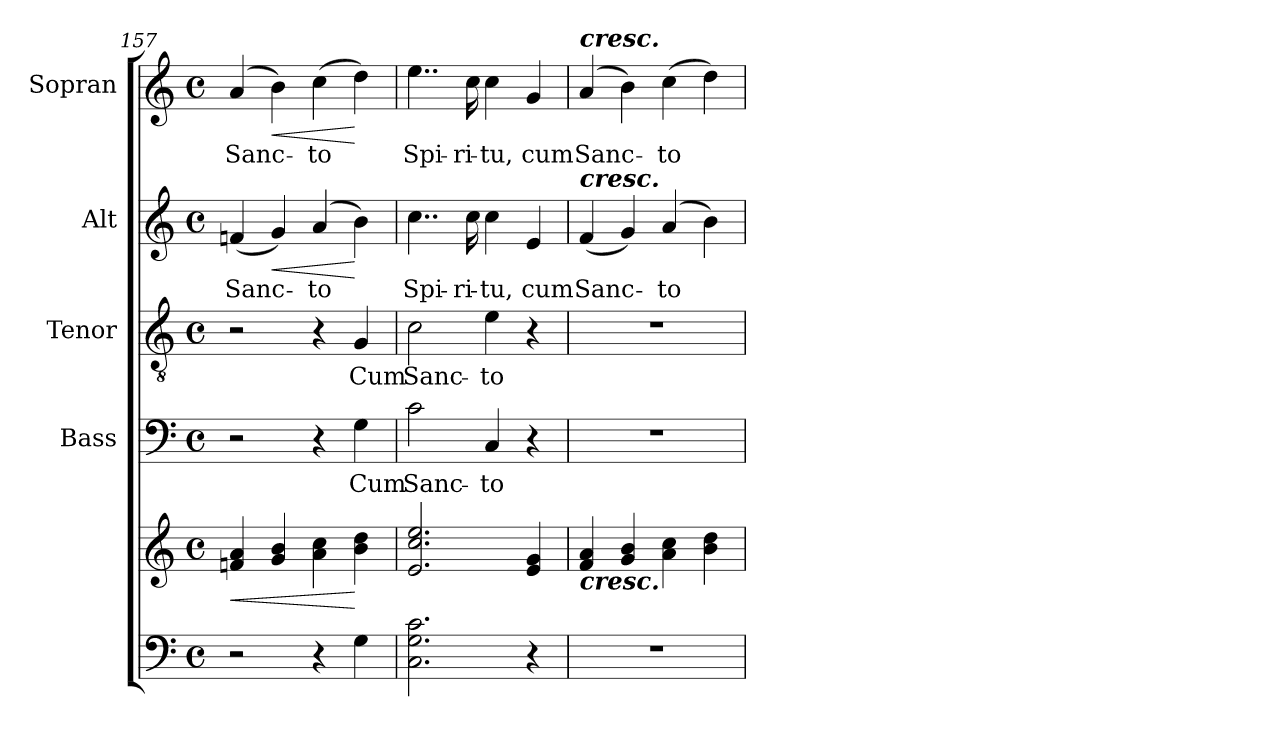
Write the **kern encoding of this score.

**kern	**kern	**dynam	**kern	**text	**kern	**text	**kern	**text	**dynam	**kern	**text	**dynam
*part5	*part5	*part5	*part4	*part4	*part3	*part3	*part2	*part2	*part2	*part1	*part1	*part1
*staff6	*staff5	*staff5/6	*staff4	*staff4	*staff3	*staff3	*staff2	*staff2	*staff2	*staff1	*staff1	*staff1
*	*	*	*I"Bass	*	*I"Tenor	*	*I"Alt	*	*	*I"Sopran	*	*
*	*	*	*I'B.	*	*I'T.	*	*I'A.	*	*	*I'S.	*	*
!!LO:LB:g=z
*clefF4	*clefG2	*	*clefF4	*	*clefGv2	*	*clefG2	*	*	*clefG2	*	*
*k[]	*k[]	*	*k[]	*	*k[]	*	*k[]	*	*	*k[]	*	*
*C:	*C:	*	*C:	*	*C:	*	*C:	*	*	*C:	*	*
*M4/4	*M4/4	*	*M4/4	*	*M4/4	*	*M4/4	*	*	*M4/4	*	*
*met(c)	*met(c)	*	*met(c)	*	*met(c)	*	*met(c)	*	*	*met(c)	*	*
=157	=157	=157	=157	=157	=157	=157	=157	=157	=157	=157	=157	=157
!	!	!LO:HP:b	!	!	!	!	!	!LO:LY:b	!	!	!LO:LY:b	!
2r	4fn/ 4a/	<	2r	.	2r	.	(<4fn/	Sanc-	.	(4a/	Sanc-	.
!	!	!	!	!	!	!	!	!	!LO:HP:b	!	!	!LO:HP:b
.	4g/ 4b/	.	.	.	.	.	4g/)	.	<	4b\)	.	<
!	!	!	!	!	!	!	!	!LO:LY:b	!	!	!LO:LY:b	!
4r	4a\ 4cc\	.	4r	.	4r	.	(4a/	-to	.	(>4cc\	-to	.
!	!	!	!	!LO:LY:b	!	!LO:LY:b	!	!	!	!	!	!
4G\	4b\ 4dd\	[	4G\	Cum	4G/	Cum	4b\)	.	[	4dd\)	.	[
=158	=158	=158	=158	=158	=158	=158	=158	=158	=158	=158	=158	=158
!	!	!	!	!LO:LY:b	!	!LO:LY:b	!	!LO:LY:b	!	!	!LO:LY:b	!
2.C\ 2.G\ 2.c\	2.e/ 2.cc/ 2.ee/	.	2c\	Sanc-	2c\	Sanc-	4..cc\	Spi-	.	4..ee\	Spi-	.
!	!	!	!	!	!	!	!	!LO:LY:b	!	!	!LO:LY:b	!
.	.	.	.	.	.	.	16cc\	-ri-	.	16cc\	-ri-	.
!	!	!	!	!LO:LY:b	!	!LO:LY:b	!	!LO:LY:b	!	!	!LO:LY:b	!
.	.	.	4C/	-to	4e\	-to	4cc\	-tu,	.	4cc\	-tu,	.
!	!	!	!	!	!	!	!	!LO:LY:b	!	!	!LO:LY:b	!
4r	4e/ 4g/	.	4r	.	4r	.	4e/	cum	.	4g/	cum	.
=159	=159	=159	=159	=159	=159	=159	=159	=159	=159	=159	=159	=159
!	!	!	!	!	!	!	!	!	!	!LO:TX:a:Bi:t=cresc.	!	!
!	!	!	!	!	!	!	!LO:TX:a:Bi:t=cresc.	!	!	!	!	!
!	!LO:TX:b:Bi:t=cresc.	!	!	!	!	!	!	!	!	!	!	!
!	!	!	!	!	!	!	!	!LO:LY:b	!	!	!LO:LY:b	!
1r	4f/ 4a/	.	1r	.	1r	.	(<4f/	Sanc-	.	(4a/	Sanc-	.
.	4g/ 4b/	.	.	.	.	.	4g/)	.	.	4b\)	.	.
!	!	!	!	!	!	!	!	!LO:LY:b	!	!	!LO:LY:b	!
.	4a\ 4cc\	.	.	.	.	.	(4a/	-to	.	(>4cc\	-to	.
.	4b\ 4dd\	.	.	.	.	.	4b\)	.	.	4dd\)	.	.
=	=	=	=	=	=	=	=	=	=	=	=	=
*-	*-	*-	*-	*-	*-	*-	*-	*-	*-	*-	*-	*-
